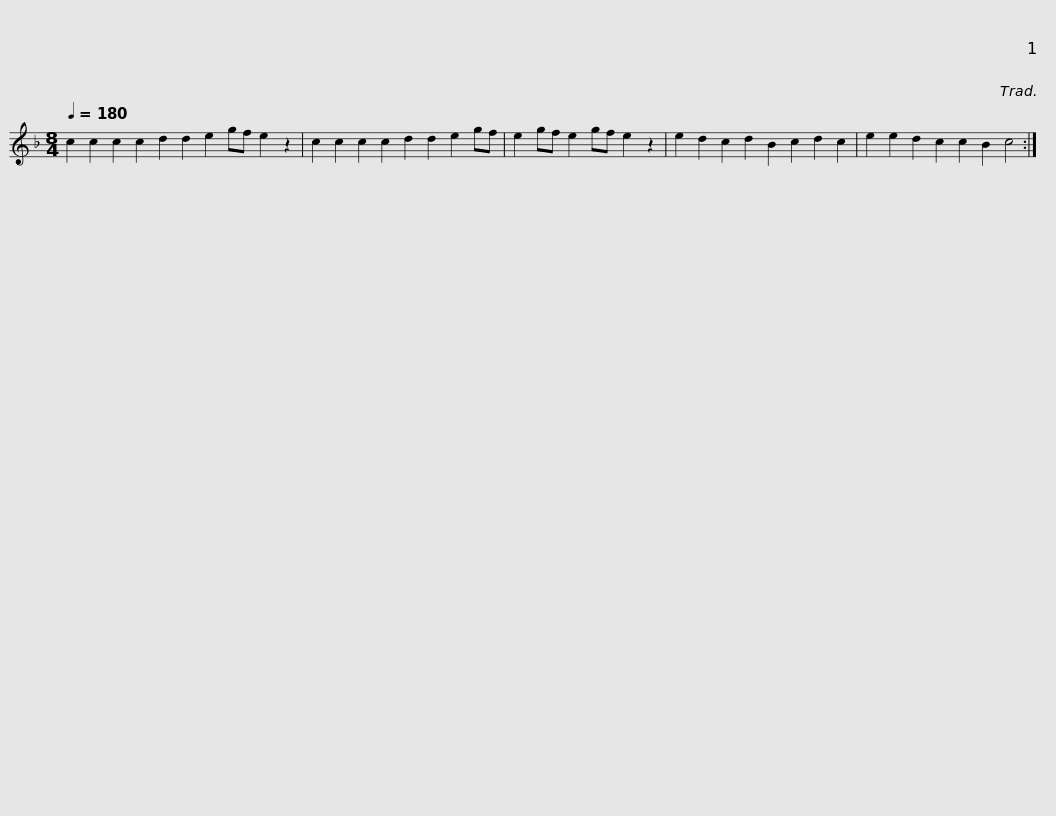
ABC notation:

X:1
L:1/8
Q:1/4=180
M:8/4
I:linebreak $
K:F
V:1 treble
V:1
 c2 c2 c2 c2 d2 d2 e2 gf e2 z2 | c2 c2 c2 c2 d2 d2 e2 gf | e2 gf e2 gf e2 z2 | e2 d2 c2 d2 B2 c2 d2 c2 |$ e2 e2 d2 c2 c2 B2 c4 :| %5
